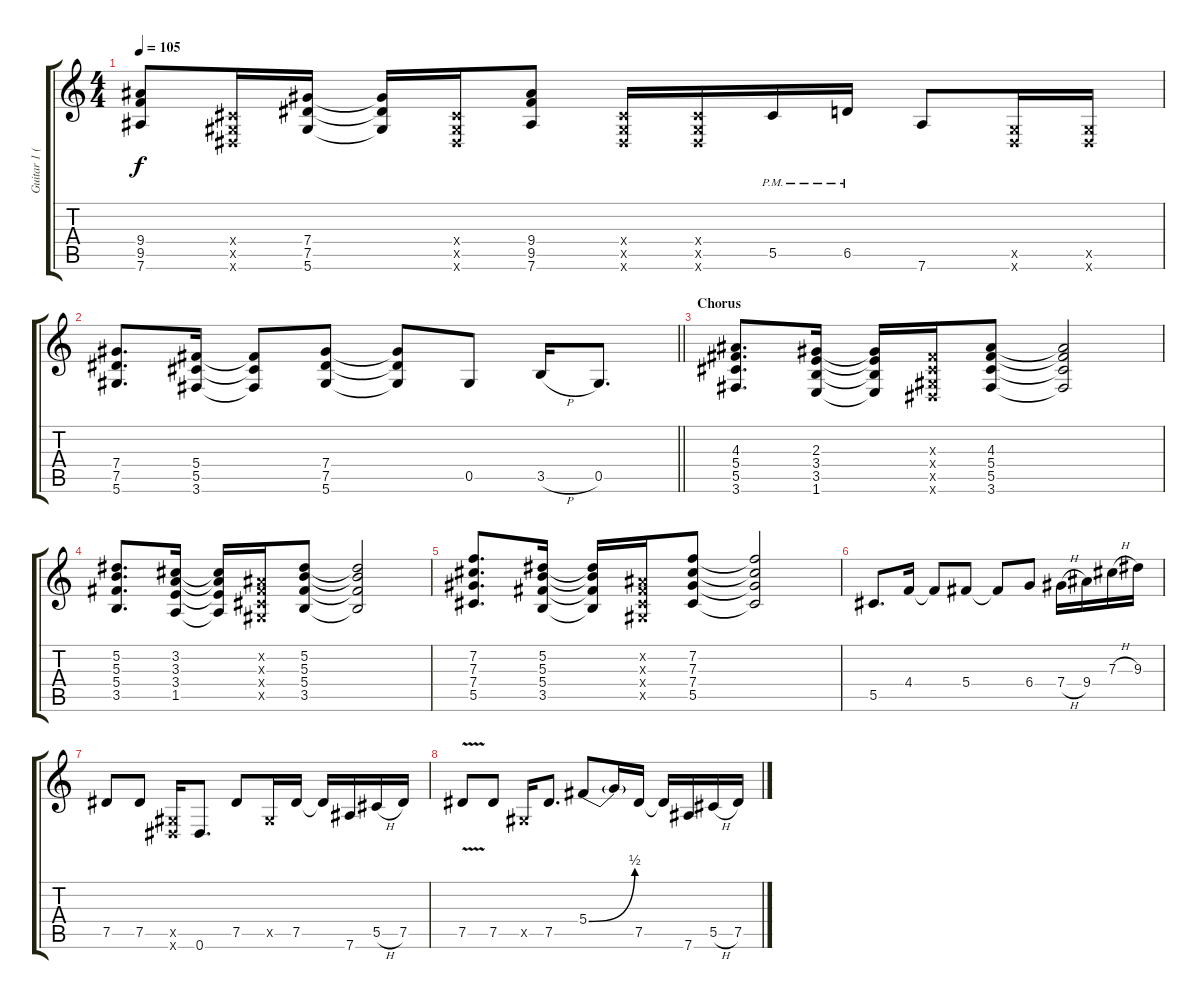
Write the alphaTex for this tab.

\track ("Guitar 1 (Izzy)" "Guitar 1 (") {instrument distortionguitar}
\staff {score tabs}
\tuning (Eb4 Bb3 Gb3 Db3 Ab2 Eb2) {hide}
\ts (4 4)
\tempo 105
\clef g2
\ks c
(9.4 9.5 7.6).8{dy f} (0.4{x} 0.5{x} 0.6{x}).16 (7.4 7.5 5.6).16 (7.4{t} 7.5{t} 5.6{t}).16 (0.4{x} 0.5{x} 0.6{x}).16 (9.4 9.5 7.6).8 (0.4{x} 0.5{x} 0.6{x}).16 (0.4{x} 0.5{x} 0.6{x}).16 5.5{pm}.16 6.5{pm}.16 7.6.8 (0.5{x} 0.6{x}).16 (0.5{x} 0.6{x}).16 |
\barLineRight lightlight
(7.4 7.5 5.6).8{d} (5.4 5.5 3.6).16 (5.4{t} 5.5{t} 3.6{t}).8 (7.4 7.5 5.6).8 (7.4{t} 7.5{t} 5.6{t}).8 0.5.8 3.5{h}.16 0.5.8{d} |
\section ("" "Chorus")
(4.3 5.4 5.5 3.6).8{d} (2.3 3.4 3.5 1.6).16 (2.3{t} 3.4{t} 3.5{t} 1.6{t}).16 (0.3{x} 0.4{x} 0.5{x} 0.6{x}).16 (4.3 5.4 5.5 3.6).8 (4.3{t} 5.4{t} 5.5{t} 3.6{t}).2 |
(5.2 5.3 5.4 3.5).8{d} (3.2 3.3 3.4 1.5).16 (3.2{t} 3.3{t} 3.4{t} 1.5{t}).16 (0.2{x} 0.3{x} 0.4{x} 0.5{x}).16 (5.2 5.3 5.4 3.5).8 (5.2{t} 5.3{t} 5.4{t} 3.5{t}).2 |
(7.2 7.3 7.4 5.5).8{d} (5.2 5.3 5.4 3.5).16 (5.2{t} 5.3{t} 5.4{t} 3.5{t}).16 (0.2{x} 0.3{x} 0.4{x} 0.5{x}).16 (7.2 7.3 7.4 5.5).8 (7.2{t} 7.3{t} 7.4{t} 5.5{t}).2 |
5.5.8{d} 4.4.16 4.4{t}.8 5.4.8 5.4{t}.8 6.4.8 7.4{h}.16 9.4.16 7.3{h}.16 9.3.16 |
7.5.8 7.5.8 (0.5{x} 0.6{x}).16 0.6.8{d} 7.5.8 0.5{x}.16 7.5.16 7.5{t}.16 7.6.16 5.5{h}.16 7.5.16 |
7.5{v}.8 7.5.8 0.5{x}.16 7.5.8{d} 5.4{be (bend 0 0 60 2)}.8 5.4{t}.16 7.5.16 7.5{t}.16 7.6.16 5.5{h}.16 7.5.16
